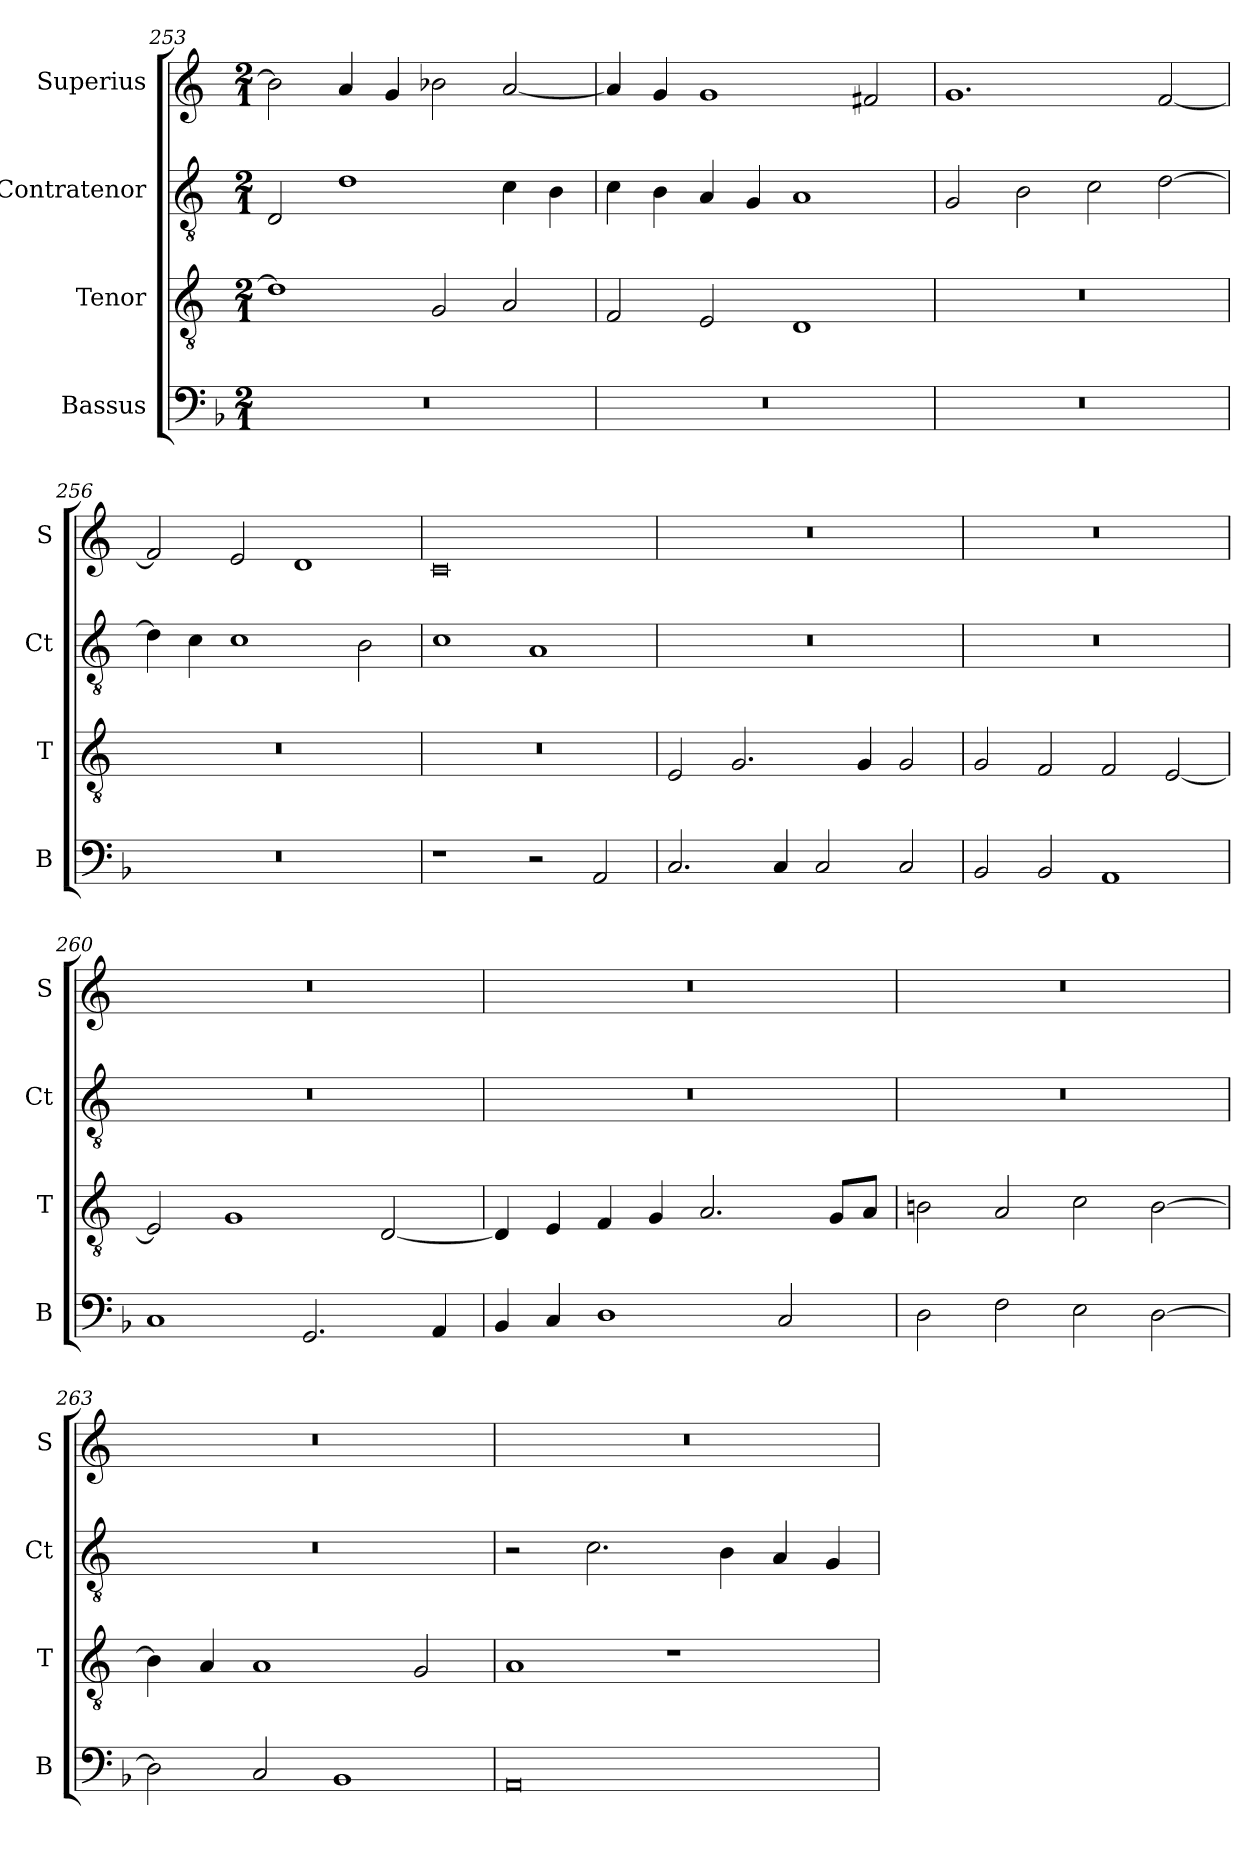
**kern	**kern	**kern	**kern
*part4	*part3	*part2	*part1
*staff4	*staff3	*staff2	*staff1
*I"Bassus	*I"Tenor	*I"Contratenor	*I"Superius
*I'B	*I'T	*I'Ct	*I'S
*clefF4	*clefGv2	*clefGv2	*clefG2
*k[b-]	*k[]	*k[]	*k[]
*M2/1	*M2/1	*M2/1	*M2/1
=253	=253	=253	=253
0r	1d]	2D	2b-]
.	.	1d	4a
.	.	.	4g
.	2G	.	2b-X
.	2A	4c	[2a
.	.	4B	.
=254	=254	=254	=254
0r	2F	4c	4a]
.	.	4B	4g
.	2E	4A	1g
.	.	4G	.
.	1D	1A	.
.	.	.	2f#X
=255	=255	=255	=255
0r	0r	2G	1.g
.	.	2B	.
.	.	2c	.
.	.	[2d	[2f
=256	=256	=256	=256
0r	0r	4d]	2f]
.	.	4c	.
.	.	1c	2e
.	.	.	1d
.	.	2B	.
=257	=257	=257	=257
1r	0r	1c	0c
2r	.	1A	.
2AA	.	.	.
=258	=258	=258	=258
2.C	2E	0r	0r
.	2.G	.	.
4C	.	.	.
2C	.	.	.
.	4G	.	.
2C	2G	.	.
=259	=259	=259	=259
2BB-	2G	0r	0r
2BB-	2F	.	.
1AA	2F	.	.
.	[2E	.	.
=260	=260	=260	=260
1C	2E]	0r	0r
.	1G	.	.
2.GG	.	.	.
.	[2D	.	.
4AA	.	.	.
=261	=261	=261	=261
4BB-	4D]	0r	0r
4C	4E	.	.
1D	4F	.	.
.	4G	.	.
.	2.A	.	.
2C	.	.	.
.	8GL	.	.
.	8AJ	.	.
=262	=262	=262	=262
2D	2Bn	0r	0r
2F	2A	.	.
2E	2c	.	.
[2D	[2B	.	.
=263	=263	=263	=263
2D]	4B]	0r	0r
.	4A	.	.
2C	1A	.	.
1BB-	.	.	.
.	2G	.	.
=264	=264	=264	=264
0AA	1A	2r	0r
.	.	2.c	.
.	1r	.	.
.	.	4B	.
.	.	4A	.
.	.	4G	.
=	=	=	=
*-	*-	*-	*-
